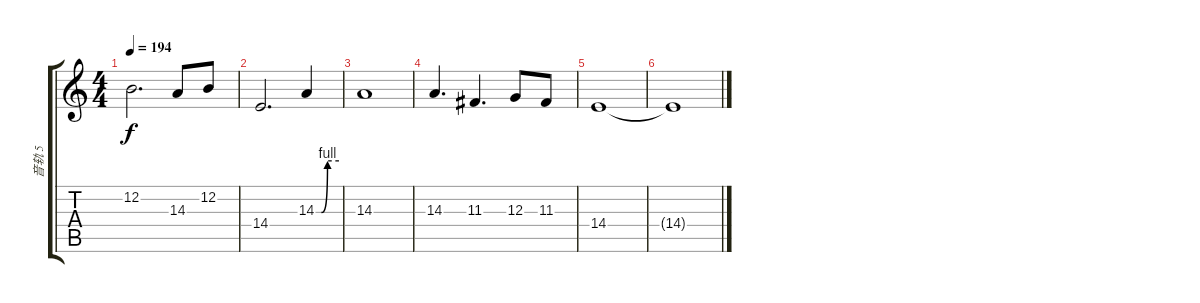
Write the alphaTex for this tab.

\track ("音轨 5" "音轨 5") {instrument tangoaccordion}
\staff {score tabs}
\tuning (E4 B3 G3 D3 A2 E2) {hide}
\ts (4 4)
\tempo 194
\clef g2
\ks c
12.2.2{d dy f} 14.3.8 12.2.8 |
14.4.2{d} 14.3{be (custom 0 0 14 0 30 4 60 4)}.4 |
14.3.1 |
14.3.4{d} 11.3.4{d} 12.3.8 11.3.8 |
14.4.1{volume 7} |
14.4{t}.1
